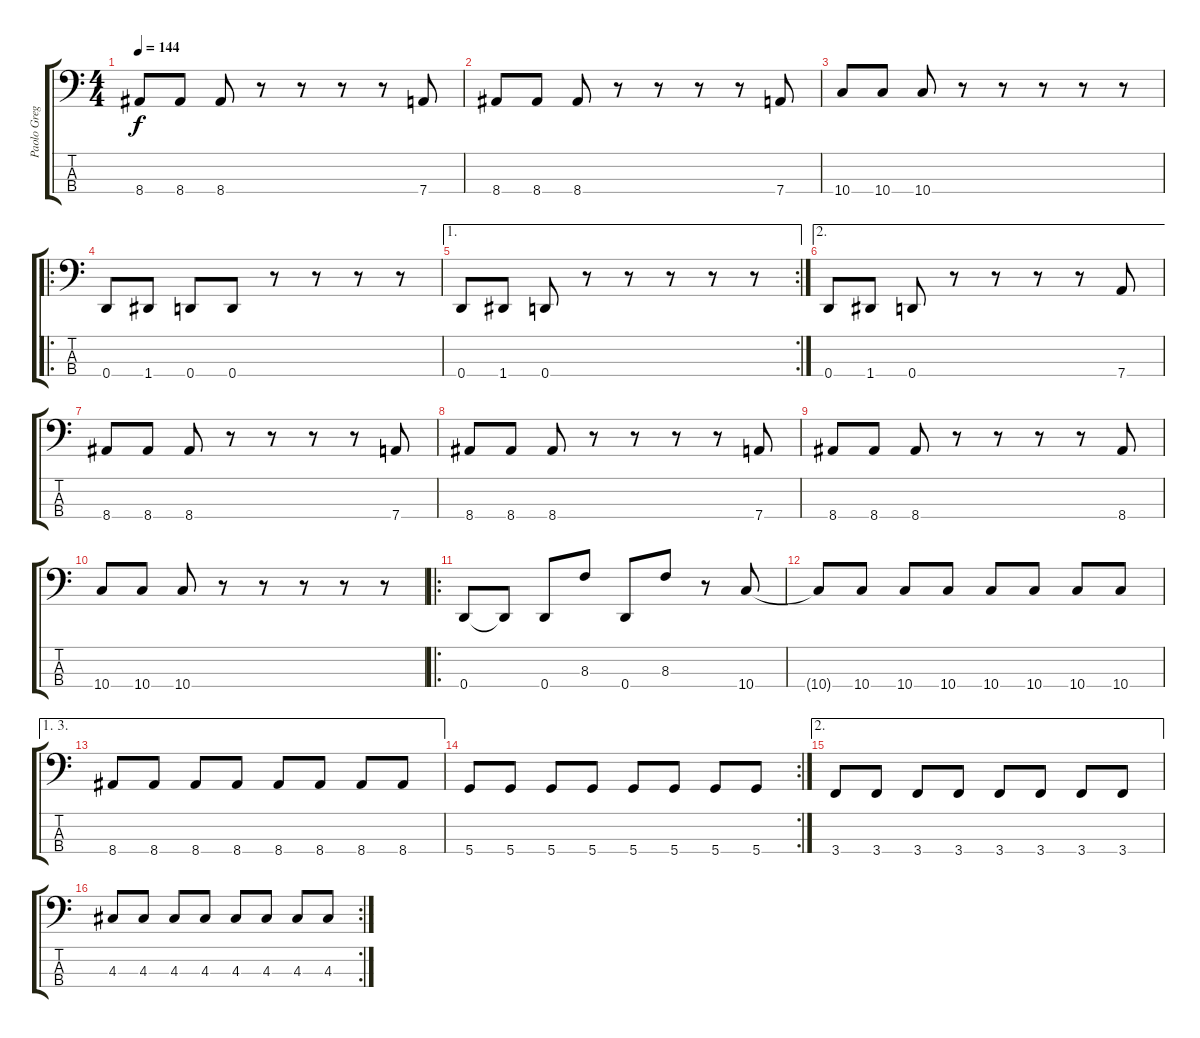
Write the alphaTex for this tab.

\track ("Paolo Gregoletto" "Paolo Greg") {instrument electricbasspick}
\staff {score tabs}
\tuning (G2 D2 A1 D1) {hide}
\ts (4 4)
\tempo 144
\clef f4
\ks c
8.4.8{dy f} 8.4.8 8.4.8 r.8 r.8 r.8 r.8 7.4.8 |
8.4.8 8.4.8 8.4.8 r.8 r.8 r.8 r.8 7.4.8 |
10.4.8 10.4.8 10.4.8 r.8 r.8 r.8 r.8 r.8 |
\ro
0.4.8 1.4.8 0.4.8 0.4.8 r.8 r.8 r.8 r.8 |
\ae 1
\rc 2
0.4.8 1.4.8 0.4.8 r.8 r.8 r.8 r.8 r.8 |
\ae 2
0.4.8 1.4.8 0.4.8 r.8 r.8 r.8 r.8 7.4.8 |
8.4.8 8.4.8 8.4.8 r.8 r.8 r.8 r.8 7.4.8 |
8.4.8 8.4.8 8.4.8 r.8 r.8 r.8 r.8 7.4.8 |
8.4.8 8.4.8 8.4.8 r.8 r.8 r.8 r.8 8.4.8 |
10.4.8 10.4.8 10.4.8 r.8 r.8 r.8 r.8 r.8 |
\ro
0.4.8 0.4{t}.8 0.4.8 8.3.8 0.4.8 8.3.8 r.8 10.4.8 |
10.4{t}.8 10.4.8 10.4.8 10.4.8 10.4.8 10.4.8 10.4.8 10.4.8 |
\ae (1 3)
8.4.8 8.4.8 8.4.8 8.4.8 8.4.8 8.4.8 8.4.8 8.4.8 |
\rc 2
5.4.8 5.4.8 5.4.8 5.4.8 5.4.8 5.4.8 5.4.8 5.4.8 |
\ae 2
3.4.8 3.4.8 3.4.8 3.4.8 3.4.8 3.4.8 3.4.8 3.4.8 |
\rc 2
4.3.8 4.3.8 4.3.8 4.3.8 4.3.8 4.3.8 4.3.8 4.3.8
